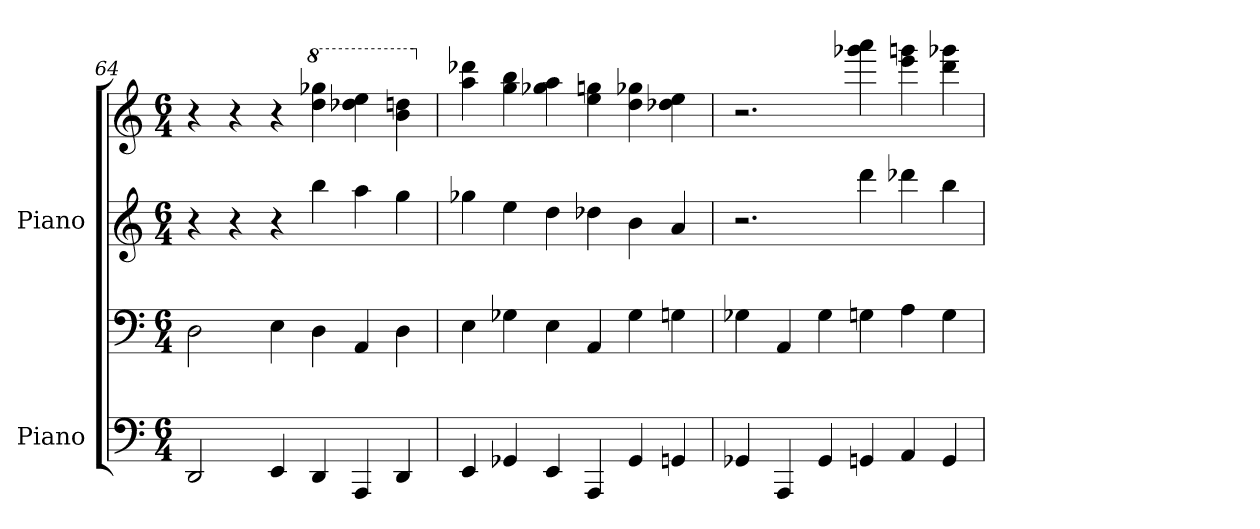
**kern	**kern	**kern	**kern
*part2	*part2	*part1	*part1
*staff4	*staff3	*staff2	*staff1
*I"Piano	*	*I"Piano	*
*I'Pno.	*	*I'Pno.	*
*clefF4	*clefF4	*clefG2	*clefG2
*k[]	*k[]	*k[]	*k[]
*M6/4	*M6/4	*M6/4	*M6/4
=64	=64	=64	=64
2DD/	2D\	4r	4r
.	.	4r	4r
4EE/	4E\	4r	4r
*	*	*	*8va
4DD/	4D\	4bb\	4ddd\ 4ggg-X\
4AAA/	4AA/	4aa\	4ddd-X\ 4eee\
4DD/	4D\	4gg\	4bb\ 4dddn\
!!LO:PB:g=z
=65	=65	=65	=65
*	*	*	*X8va
4EE/	4E\	4gg-X\	4aa\ 4ddd-X\
4GG-X/	4G-X\	4ee\	4gg\ 4bb\
4EE/	4E\	4dd\	4gg-X\ 4aa\
4AAA/	4AA/	4dd-X\	4ee\ 4ggn\
4GG-/	4G-\	4b\	4dd\ 4gg-X\
4GGn/	4Gn\	4a/	4dd-X\ 4ee\
=66	=66	=66	=66
4GG-X/	4G-X\	2.r	2.r
4AAA/	4AA/	.	.
4GG-/	4G-\	.	.
4GGn/	4Gn\	4ddd\	4ggg-X\ 4aaa\
4AA/	4A\	4ddd-X\	4eee\ 4gggn\
4GG/	4G\	4bb\	4ddd\ 4ggg-X\
=	=	=	=
*-	*-	*-	*-
